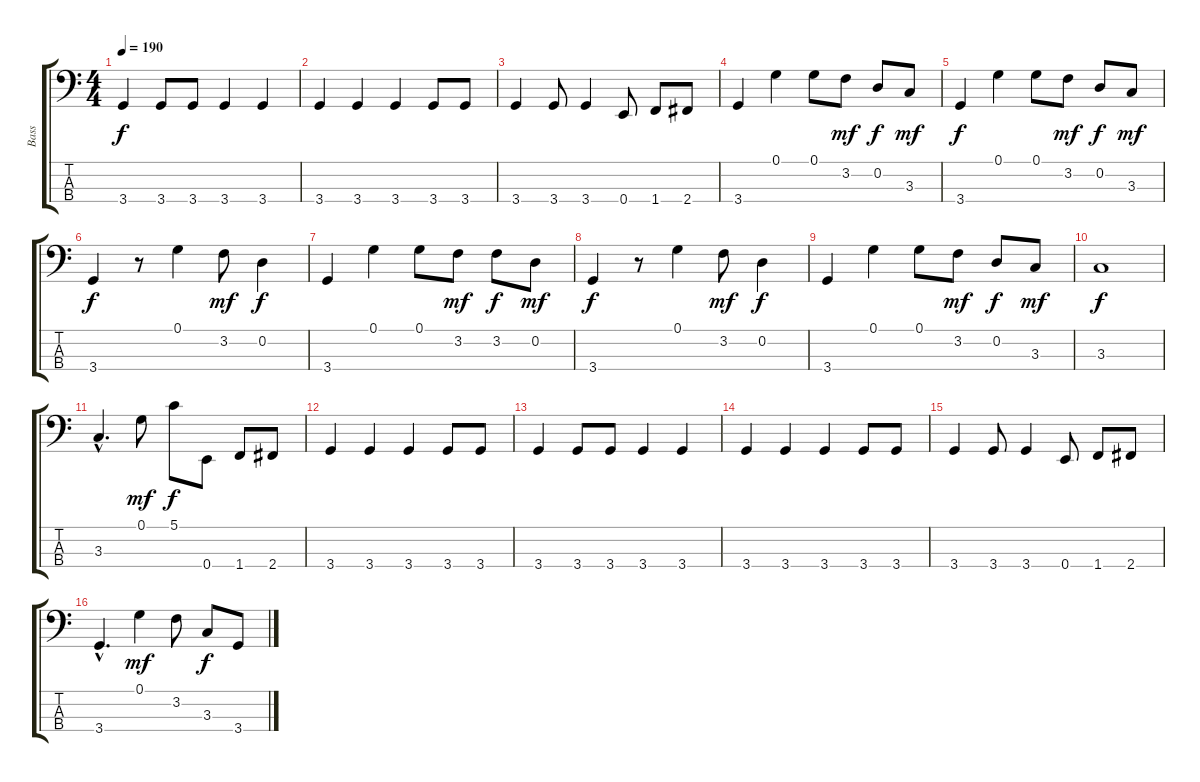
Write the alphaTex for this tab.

\track ("Bass" "Bass") {instrument electricbassfinger}
\staff {score tabs}
\tuning (G2 D2 A1 E1) {hide}
\ts (4 4)
\tempo 190
\clef f4
\ks c
3.4.4{dy f} 3.4.8 3.4.8 3.4.4 3.4.4 |
3.4.4 3.4.4 3.4.4 3.4.8 3.4.8 |
3.4.4 3.4.8 3.4.4 0.4.8 1.4.8 2.4.8 |
3.4.4 0.1.4 0.1.8 3.2.8{dy mf} 0.2.8{dy f} 3.3.8{dy mf} |
3.4.4{dy f} 0.1.4 0.1.8 3.2.8{dy mf} 0.2.8{dy f} 3.3.8{dy mf} |
3.4.4{dy f} r.8 0.1.4 3.2.8{dy mf} 0.2.4{dy f} |
3.4.4 0.1.4 0.1.8 3.2.8{dy mf} 3.2.8{dy f} 0.2.8{dy mf} |
3.4.4{dy f} r.8 0.1.4 3.2.8{dy mf} 0.2.4{dy f} |
3.4.4 0.1.4 0.1.8 3.2.8{dy mf} 0.2.8{dy f} 3.3.8{dy mf} |
3.3.1{dy f} |
3.3{hac}.4{d} 0.1.8{dy mf} 5.1.8{dy f} 0.4.8 1.4.8 2.4.8 |
3.4.4 3.4.4 3.4.4 3.4.8 3.4.8 |
3.4.4 3.4.8 3.4.8 3.4.4 3.4.4 |
3.4.4 3.4.4 3.4.4 3.4.8 3.4.8 |
3.4.4 3.4.8 3.4.4 0.4.8 1.4.8 2.4.8 |
3.4{hac}.4{d} 0.1.4{dy mf} 3.2.8 3.3.8{dy f} 3.4.8
